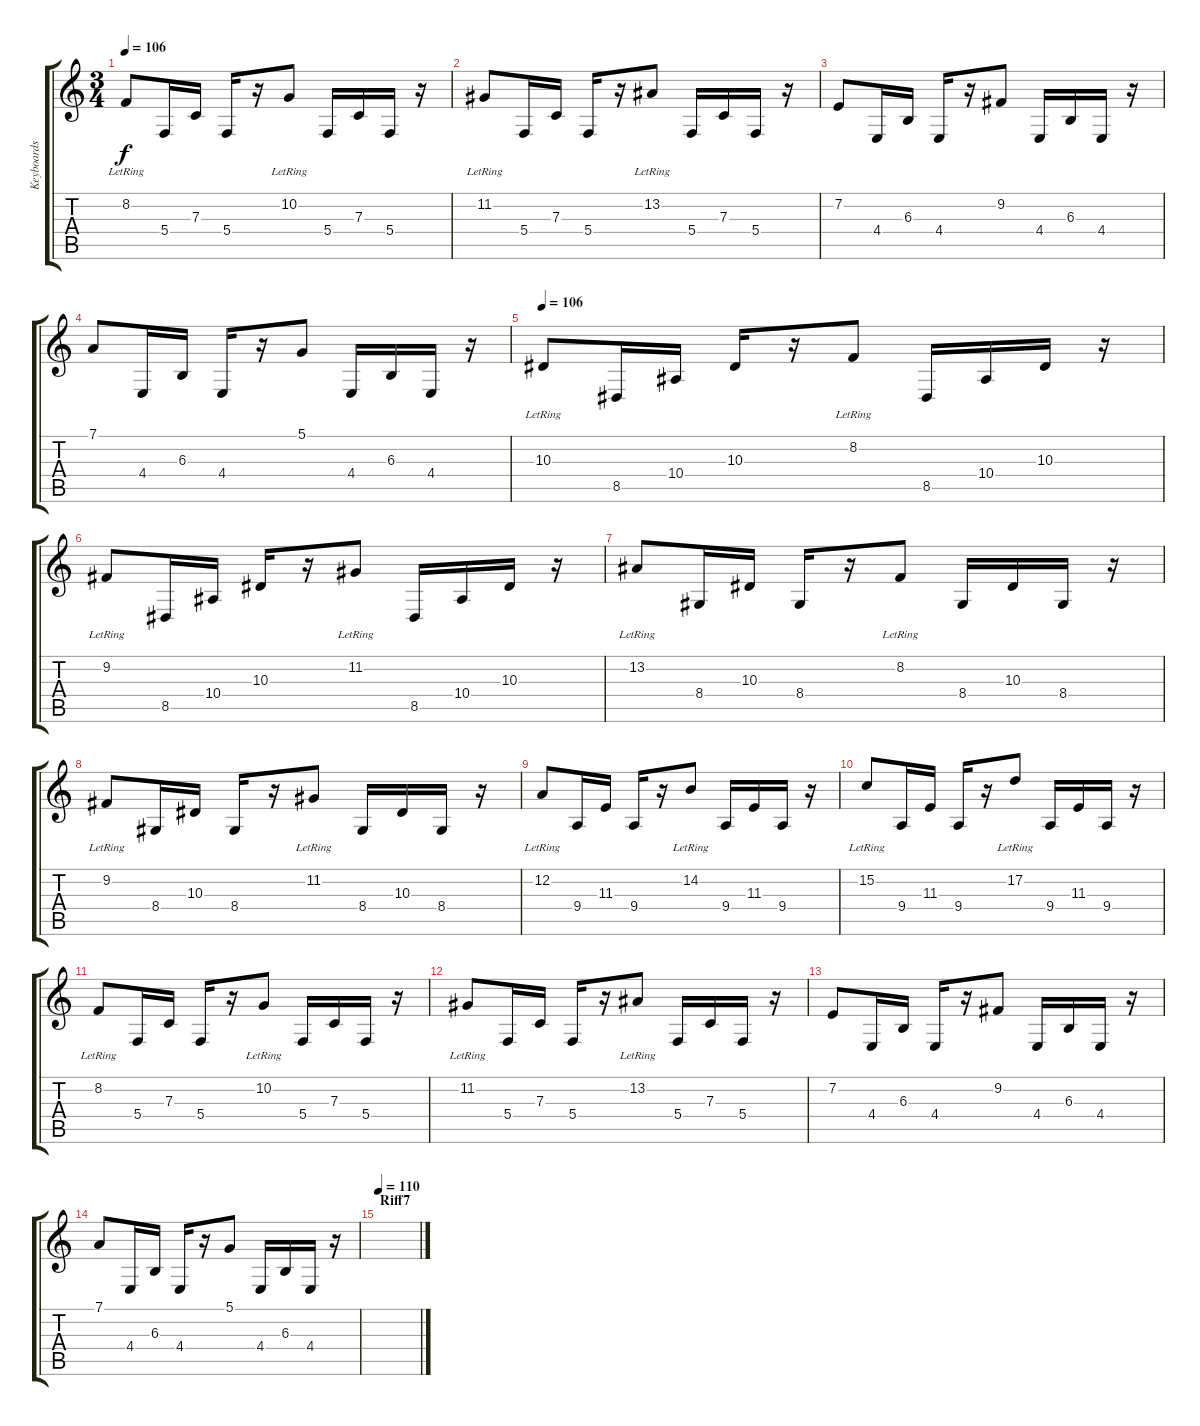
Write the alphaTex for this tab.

\track ("Keyboards" "Keyboards") {instrument brightacousticpiano}
\staff {score tabs}
\tuning (D4 A3 F3 C3 G2 D2) {hide}
\ts (3 4)
\tempo 106
\clef g2
\ks c
8.2{lr}.8{dy f} 5.4.16 7.3.16 5.4.16 r.16 10.2{lr}.8 5.4.16 7.3.16 5.4.16 r.16 |
11.2{lr}.8 5.4.16 7.3.16 5.4.16 r.16 13.2{lr}.8 5.4.16 7.3.16 5.4.16 r.16 |
7.2.8 4.4.16 6.3.16 4.4.16 r.16 9.2.8 4.4.16 6.3.16 4.4.16 r.16 |
7.1.8 4.4.16 6.3.16 4.4.16 r.16 5.1.8 4.4.16 6.3.16 4.4.16 r.16 |
\tempo 106
10.3{lr}.8 8.5.16 10.4.16 10.3.16 r.16 8.2{lr}.8 8.5.16 10.4.16 10.3.16 r.16 |
9.2{lr}.8 8.5.16 10.4.16 10.3.16 r.16 11.2{lr}.8 8.5.16 10.4.16 10.3.16 r.16 |
13.2{lr}.8 8.4.16 10.3.16 8.4.16 r.16 8.2{lr}.8 8.4.16 10.3.16 8.4.16 r.16 |
9.2{lr}.8 8.4.16 10.3.16 8.4.16 r.16 11.2{lr}.8 8.4.16 10.3.16 8.4.16 r.16 |
12.2{lr}.8 9.4.16 11.3.16 9.4.16 r.16 14.2{lr}.8 9.4.16 11.3.16 9.4.16 r.16 |
15.2{lr}.8 9.4.16 11.3.16 9.4.16 r.16 17.2{lr}.8 9.4.16 11.3.16 9.4.16 r.16 |
8.2{lr}.8 5.4.16 7.3.16 5.4.16 r.16 10.2{lr}.8 5.4.16 7.3.16 5.4.16 r.16 |
11.2{lr}.8 5.4.16 7.3.16 5.4.16 r.16 13.2{lr}.8 5.4.16 7.3.16 5.4.16 r.16 |
7.2.8 4.4.16 6.3.16 4.4.16 r.16 9.2.8 4.4.16 6.3.16 4.4.16 r.16 |
7.1.8 4.4.16 6.3.16 4.4.16 r.16 5.1.8 4.4.16 6.3.16 4.4.16 r.16 |
\section ("" "Riff7")
\tempo 110
